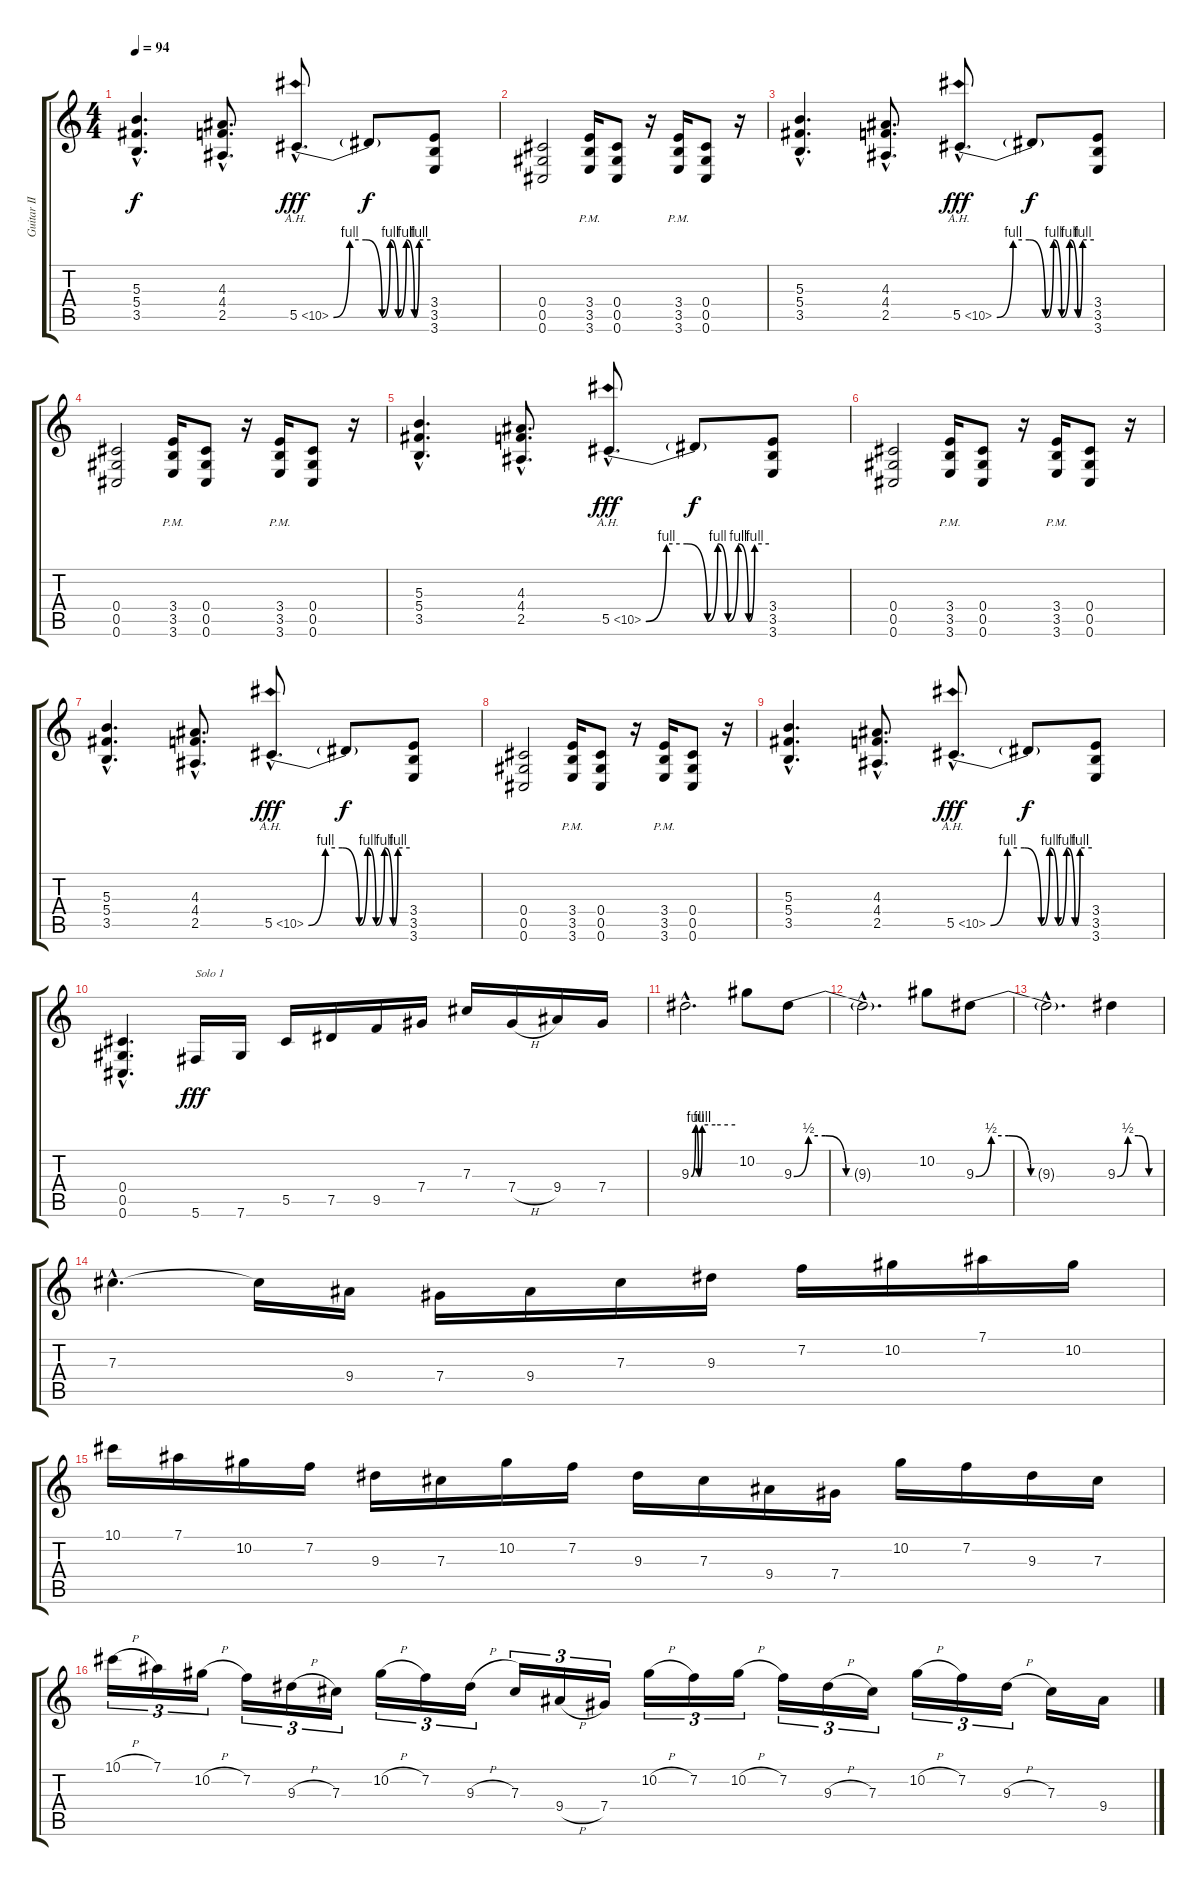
\track ("Guitar II" "Guitar II") {instrument distortionguitar}
\staff {score tabs}
\tuning (Eb4 Bb3 Gb3 Db3 Ab2 Db2) {hide}
\ts (4 4)
\tempo 94
\clef g2
\ks c
(5.3{hac} 5.4{hac} 3.5{hac}).4{d dy f} (4.3{hac} 4.4{hac} 2.5{hac}).8{d} 5.5{be (custom 0 0 10 4 20 4 30 0 35 4 40 0 45 4 50 0 53 4 60 4) ah 5 hac}.8{d dy fff} 5.5{t}.8{dy f} (3.4 3.5 3.6).8 |
(0.4 0.5 0.6).2 (3.4{pm} 3.5{pm} 3.6{pm}).16 (0.4 0.5 0.6).8 r.16 (3.4{pm} 3.5{pm} 3.6{pm}).16 (0.4 0.5 0.6).8 r.16 |
(5.3{hac} 5.4{hac} 3.5{hac}).4{d} (4.3{hac} 4.4{hac} 2.5{hac}).8{d} 5.5{be (custom 0 0 10 4 20 4 30 0 35 4 40 0 45 4 50 0 53 4 60 4) ah 5 hac}.8{d dy fff} 5.5{t}.8{dy f} (3.4 3.5 3.6).8 |
(0.4 0.5 0.6).2 (3.4{pm} 3.5{pm} 3.6{pm}).16 (0.4 0.5 0.6).8 r.16 (3.4{pm} 3.5{pm} 3.6{pm}).16 (0.4 0.5 0.6).8 r.16 |
(5.3{hac} 5.4{hac} 3.5{hac}).4{d} (4.3{hac} 4.4{hac} 2.5{hac}).8{d} 5.5{be (custom 0 0 10 4 20 4 30 0 35 4 40 0 45 4 50 0 53 4 60 4) ah 5 hac}.8{d dy fff} 5.5{t}.8{dy f} (3.4 3.5 3.6).8 |
(0.4 0.5 0.6).2 (3.4{pm} 3.5{pm} 3.6{pm}).16 (0.4 0.5 0.6).8 r.16 (3.4{pm} 3.5{pm} 3.6{pm}).16 (0.4 0.5 0.6).8 r.16 |
(5.3{hac} 5.4{hac} 3.5{hac}).4{d} (4.3{hac} 4.4{hac} 2.5{hac}).8{d} 5.5{be (custom 0 0 10 4 20 4 30 0 35 4 40 0 45 4 50 0 53 4 60 4) ah 5 hac}.8{d dy fff} 5.5{t}.8{dy f} (3.4 3.5 3.6).8 |
(0.4 0.5 0.6).2 (3.4{pm} 3.5{pm} 3.6{pm}).16 (0.4 0.5 0.6).8 r.16 (3.4{pm} 3.5{pm} 3.6{pm}).16 (0.4 0.5 0.6).8 r.16 |
(5.3{hac} 5.4{hac} 3.5{hac}).4{d} (4.3{hac} 4.4{hac} 2.5{hac}).8{d} 5.5{be (custom 0 0 10 4 20 4 30 0 35 4 40 0 45 4 50 0 53 4 60 4) ah 5 hac}.8{d dy fff} 5.5{t}.8{dy f} (3.4 3.5 3.6).8 |
(0.4{hac} 0.5{hac} 0.6{hac}).4{d} 5.6.16{txt "Solo 1" dy fff} 7.6.16 5.5.16 7.5.16 9.5.16 7.4.16 7.3.16 7.4{h}.16 9.4.16 7.4.16 |
9.3{be (custom 0 0 6 4 10 0 15 4 33 4 60 4) hac}.2{d} 10.2.8 9.3{be (custom 0 0 7 2 15 2 25 0 60 0)}.8 |
9.3{hac t}.2{d} 10.2.8 9.3{be (custom 0 0 7 2 15 2 25 0 60 0)}.8 |
9.3{hac t}.2{d} 9.3{be (custom 0 0 15 2 30 2 45 0 60 0)}.4 |
7.3{hac}.4{d} 7.3{t}.16 9.4.16 7.4.16 9.4.16 7.3.16 9.3.16 7.2.16 10.2.16 7.1.16 10.2.16 |
10.1.16 7.1.16 10.2.16 7.2.16 9.3.16 7.3.16 10.2.16 7.2.16 9.3.16 7.3.16 9.4.16 7.4.16 10.2.16 7.2.16 9.3.16 7.3.16 |
10.1{h}.16{tu (3 2)} 7.1.16{tu (3 2)} 10.2{h}.16{tu (3 2)} 7.2.16{tu (3 2)} 9.3{h}.16{tu (3 2)} 7.3.16{tu (3 2)} 10.2{h}.16{tu (3 2)} 7.2.16{tu (3 2)} 9.3{h}.16{tu (3 2)} 7.3.16{tu (3 2)} 9.4{h}.16{tu (3 2)} 7.4.16{tu (3 2)} 10.2{h}.16{tu (3 2)} 7.2.16{tu (3 2)} 10.2{h}.16{tu (3 2)} 7.2.16{tu (3 2)} 9.3{h}.16{tu (3 2)} 7.3.16{tu (3 2)} 10.2{h}.16{tu (3 2)} 7.2.16{tu (3 2)} 9.3{h}.16{tu (3 2)} 7.3.16 9.4.16
